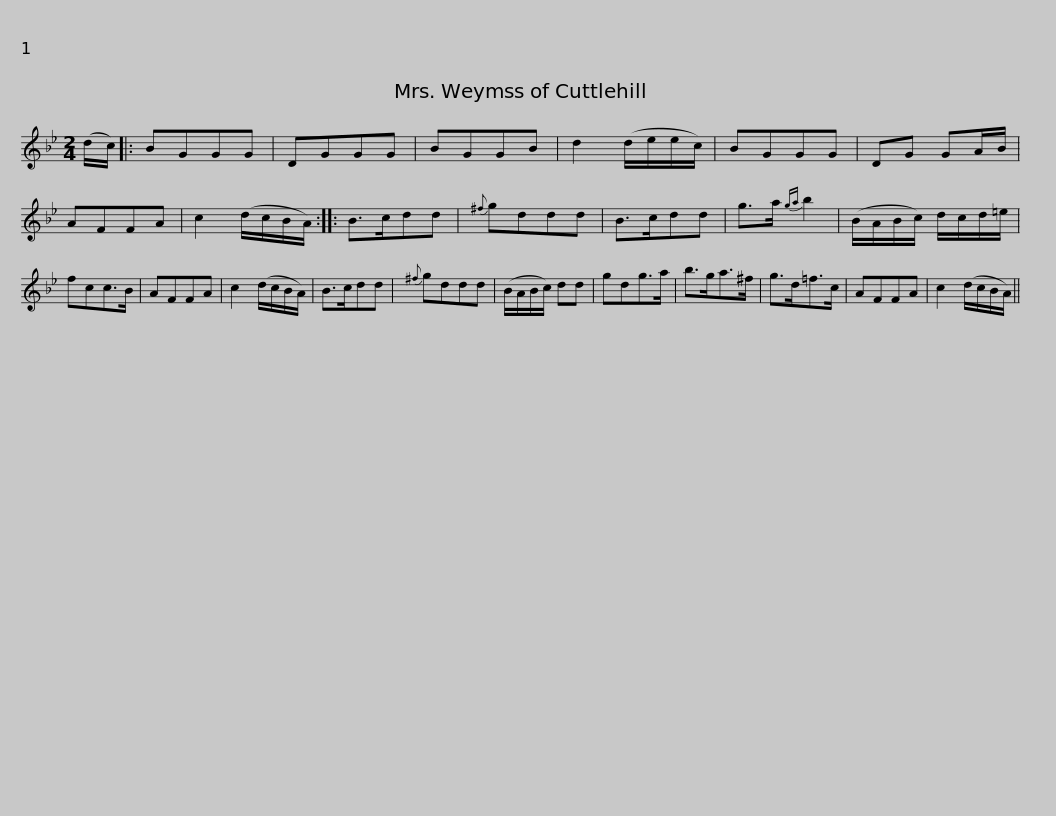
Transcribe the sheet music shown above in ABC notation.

X:1
L:1/8
M:2/4
I:linebreak $
K:Gmin
V:1 treble
V:1
 (d/c/) |: BGGG | DGGG | BGGB | d2 (d/e/e/c/) | %5
 BGGG | DG GA/B/ | AFFA | c2 (d/c/B/A/) :: B>cdd |$ %10
{^f} gddd | B>cdd | g>a{ga} b2 | (B/A/B/c/) d/c/d/=e/ | fcc>B | %15
 AFFA | c2 (d/c/B/A/) | B>cdd |{^f} gddd |$ (B/A/B/c/) dd | %20
 gdg>a | b>ga>^f | g>d=f>c | AFFA | c2 (d/c/B/A/) || %25
